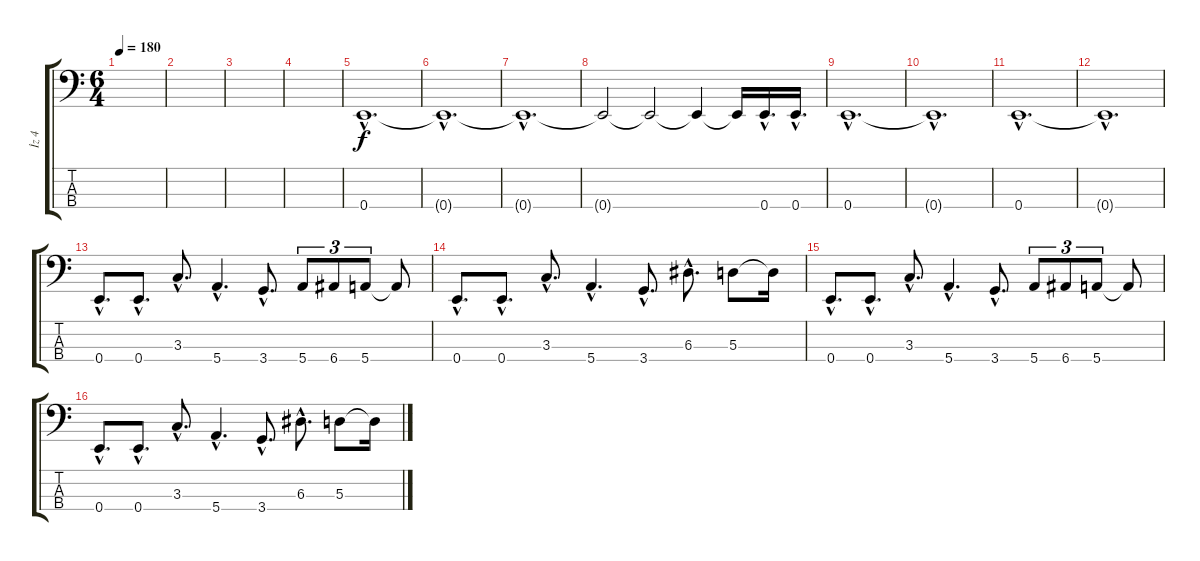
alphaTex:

\track ("İz 4" "İz 4") {instrument electricbasspick}
\staff {score tabs}
\tuning (G2 D2 A1 E1) {hide}
\ts (6 4)
\tempo 180
\tempo 140
\tempo 180
\clef f4
\ks c
|
|
|
|
0.4{hac}.1{d} |
0.4{hac t}.1{d} |
0.4{hac t}.1{d} |
0.4{t}.2 0.4{t}.2 0.4{t}.4 0.4{t}.16 0.4{hac}.16{d} 0.4{hac}.16{d} |
0.4{hac}.1{d} |
0.4{hac t}.1{d} |
0.4{hac}.1{d} |
0.4{hac t}.1{d} |
0.4{hac}.8{d dy f} 0.4{hac}.8{d} 3.3{hac}.8{d} 5.4{hac}.4{d} 3.4{hac}.8{d} 5.4.8{tu (3 2)} 6.4.8{tu (3 2)} 5.4.8{tu (3 2)} 5.4{t}.8 |
0.4{hac}.8{d} 0.4{hac}.8{d} 3.3{hac}.8{d} 5.4{hac}.4{d} 3.4{hac}.8{d} 6.3{hac}.8{d} 5.3.8 5.3{t}.16 |
0.4{hac}.8{d} 0.4{hac}.8{d} 3.3{hac}.8{d} 5.4{hac}.4{d} 3.4{hac}.8{d} 5.4.8{tu (3 2)} 6.4.8{tu (3 2)} 5.4.8{tu (3 2)} 5.4{t}.8 |
0.4{hac}.8{d} 0.4{hac}.8{d} 3.3{hac}.8{d} 5.4{hac}.4{d} 3.4{hac}.8{d} 6.3{hac}.8{d} 5.3.8 5.3{t}.16
